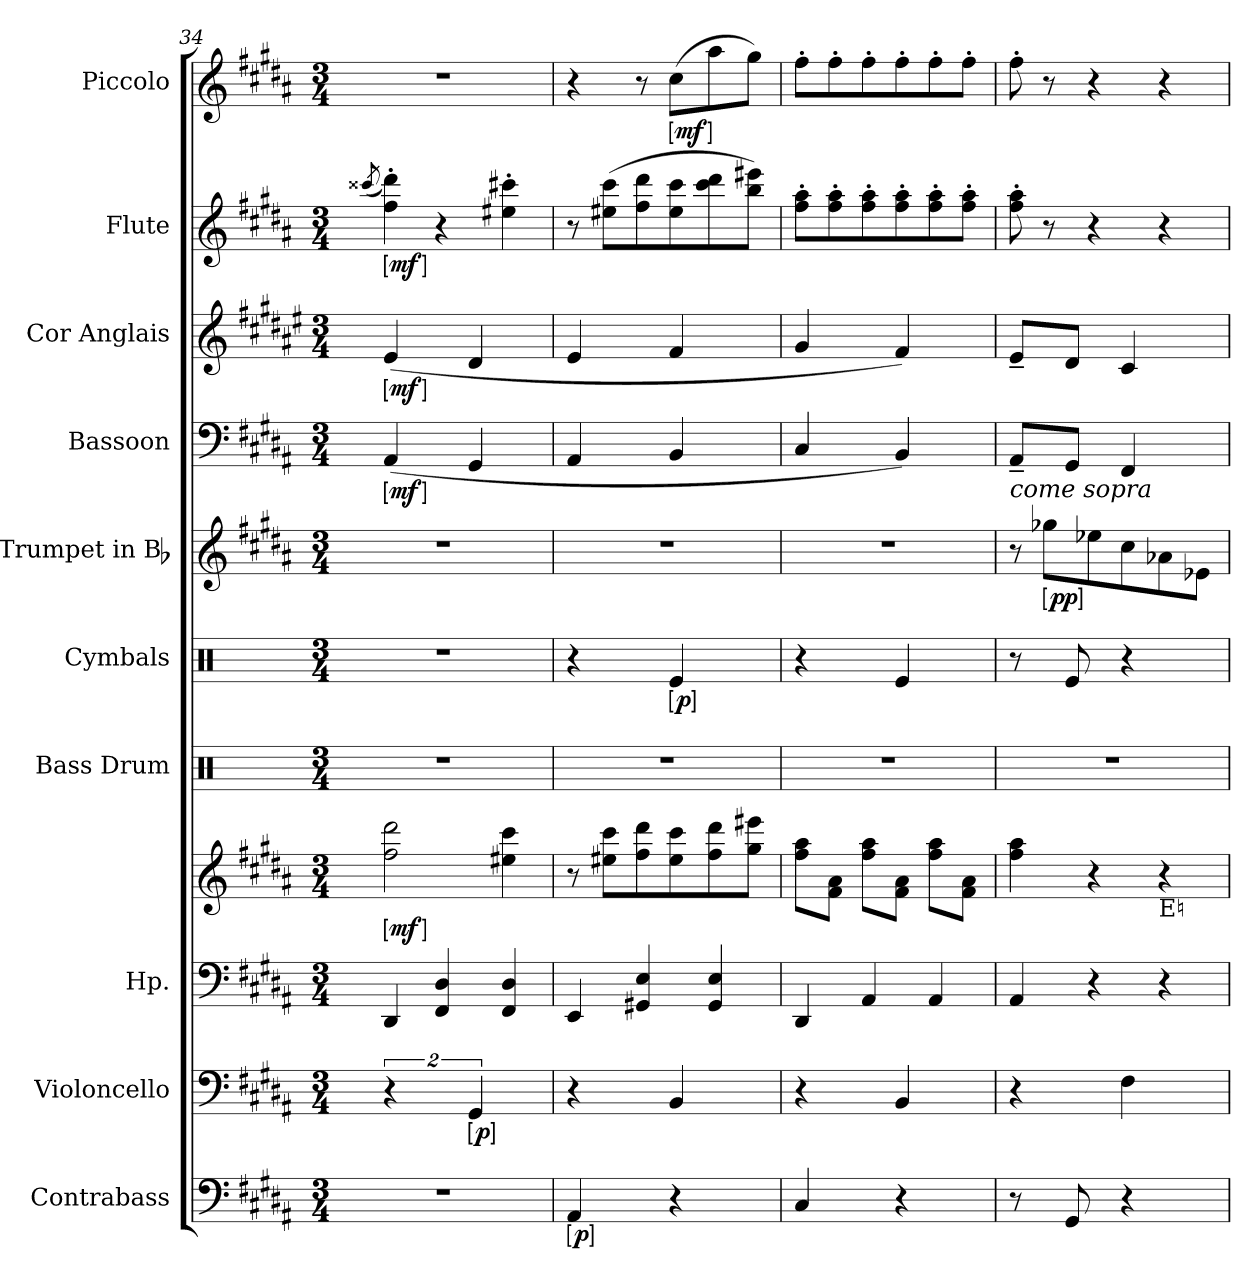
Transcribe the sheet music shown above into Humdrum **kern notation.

**kern	**dynam	**kern	**dynam	**kern	**kern	**dynam	**kern	**kern	**dynam	**kern	**dynam	**kern	**dynam	**kern	**dynam	**kern	**dynam	**kern	**dynam
*part10	*part10	*part9	*part9	*part8	*part8	*part8	*part7	*part6	*part6	*part5	*part5	*part4	*part4	*part3	*part3	*part2	*part2	*part1	*part1
*staff11	*staff11	*staff10	*staff10	*staff9	*staff8	*staff8/9	*staff7	*staff6	*staff6	*staff5	*staff5	*staff4	*staff4	*staff3	*staff3	*staff2	*staff2	*staff1	*staff1
*I"Contrabass	*	*I"Violoncello	*	*I"Hp.	*	*	*I"Bass Drum	*I"Cymbals	*	*I"Trumpet in Bb	*	*I"Bassoon	*	*I"Cor Anglais	*	*I"Flute	*	*I"Piccolo	*
*I'Cb.	*	*I'Vc.	*	*I'Hp	*	*	*I'B. D.	*I'Cym.	*	*I'Tpt.	*	*I'Bsn.	*	*I'C. A.	*	*I'Fl.	*	*I'Picc.	*
*clefF4	*	*clefF4	*	*clefF4	*clefG2	*	*clefX	*clefX	*	*clefG2	*	*clefF4	*	*clefG2	*	*clefG2	*	*clefG2	*
*ITrd7c12	*	*	*	*	*	*	*	*	*	*ITrd1c2	*	*	*	*ITrd4c7	*	*	*	*ITrd-7c-12	*
*k[f#c#g#d#a#]	*	*k[f#c#g#d#a#]	*	*k[f#c#g#d#a#]	*k[f#c#g#d#a#]	*	*	*	*	*k[f#c#g#]	*	*k[f#c#g#d#a#]	*	*k[f#c#g#d#a#]	*	*k[f#c#g#d#a#]	*	*k[f#c#g#d#a#]	*
*B:	*	*B:	*	*B:	*B:	*	*	*	*	*A:	*	*B:	*	*	*	*B:	*	*B:	*
*M3/4	*	*M3/4	*	*M3/4	*M3/4	*	*M3/4	*M3/4	*	*M3/4	*	*M3/4	*	*M3/4	*	*M3/4	*	*M3/4	*
*MM180	*	*MM180	*	*MM180	*MM180	*	*MM180	*MM180	*	*MM180	*	*MM180	*	*MM180	*	*MM180	*	*MM60	*
=34	=34	=34	=34	=34	=34	=34	=34	=34	=34	=34	=34	=34	=34	=34	=34	=34	=34	=34	=34
.	.	.	.	.	.	.	.	.	.	.	.	.	.	.	.	(>8qccc##X/	.	.	.
*	*	*	*	*	*	*	*	*	*	*	*	*Xtuplet	*	*Xtuplet	*	*	*	*	*
!	!	!	!	!	!	!LO:DY:ed=brack	!	!	!	!	!	!	!LO:DY:ed=brack	!	!LO:DY:ed=brack	!	!LO:DY:ed=brack	!	!
2.r	.	8%3r	.	4DD#	2ff# 2ddd#	mf	2.r	2.r	.	2.r	.	(8%3AA#	mf	(8%3A#	mf	4ff#' 4ddd#')	mf	2.r	.
.	.	.	.	4FF# 4D#	.	.	.	.	.	.	.	.	.	.	.	4r	.	.	.
!	!	!	!LO:DY:ed=brack	!	!	!	!	!	!	!	!	!	!	!	!	!	!	!	!
.	.	8%3GG#	p	.	.	.	.	.	.	.	.	8%3GG#	.	8%3G#	.	.	.	.	.
.	.	.	.	4FF# 4D#	4ee#X 4ccc#	.	.	.	.	.	.	.	.	.	.	4ee#X' 4ccc#X'	.	.	.
=35	=35	=35	=35	=35	=35	=35	=35	=35	=35	=35	=35	=35	=35	=35	=35	=35	=35	=35	=35
*Xtuplet	*	*Xtuplet	*	*	*	*	*	*Xtuplet	*	*	*	*	*	*	*	*	*	*	*
!	!LO:DY:ed=brack	!	!	!	!	!	!	!	!	!	!	!	!	!	!	!	!	!	!
8%3AAA#	p	8%3r	.	4EE	8r	.	2.r	8%3r	.	2.r	.	8%3AA#	.	8%3A#	.	8r	.	4r	.
.	.	.	.	.	8ee#X 8ccc#L	.	.	.	.	.	.	.	.	.	.	(8ee#X 8ccc#L	.	.	.
.	.	.	.	4GG#X 4E	8ff# 8ddd#	.	.	.	.	.	.	.	.	.	.	8ff# 8ddd#	.	8r	.
!	!	!	!	!	!	!	!	!	!LO:DY:ed=brack	!	!	!	!	!	!	!	!	!	!LO:DY:ed=brack
8%3r	.	8%3BB	.	.	8ee# 8ccc#	.	.	8%3Re/	p	.	.	8%3BB	.	8%3B	.	8ee# 8ccc#	.	(8ccc#L	mf
.	.	.	.	4GG# 4E	8ff# 8ddd#	.	.	.	.	.	.	.	.	.	.	8ccc# 8ddd#	.	8aaa#	.
.	.	.	.	.	8gg# 8eee#XJ	.	.	.	.	.	.	.	.	.	.	8bb 8eee#XJ)	.	8ggg#J)	.
=36	=36	=36	=36	=36	=36	=36	=36	=36	=36	=36	=36	=36	=36	=36	=36	=36	=36	=36	=36
8%3CC#	.	8%3r	.	4DD#	8ff# 8aa#L	.	2.r	8%3r	.	2.r	.	8%3C#	.	8%3c#	.	8ff#' 8aa#'L	.	8fff#'L	.
.	.	.	.	.	8f# 8a#J	.	.	.	.	.	.	.	.	.	.	8ff#' 8aa#'	.	8fff#'	.
.	.	.	.	4AA#	8ff# 8aa#L	.	.	.	.	.	.	.	.	.	.	8ff#' 8aa#'	.	8fff#'	.
8%3r	.	8%3BB	.	.	8f# 8a#J	.	.	8%3Re/	.	.	.	8%3BB)	.	8%3B)	.	8ff#' 8aa#'	.	8fff#'	.
.	.	.	.	4AA#	8ff# 8aa#L	.	.	.	.	.	.	.	.	.	.	8ff#' 8aa#'	.	8fff#'	.
.	.	.	.	.	8f# 8a#J	.	.	.	.	.	.	.	.	.	.	8ff#' 8aa#'J	.	8fff#'J	.
=37	=37	=37	=37	=37	=37	=37	=37	=37	=37	=37	=37	=37	=37	=37	=37	=37	=37	=37	=37
!	!	!	!	!	!	!	!	!	!	!LO:TX:a:i:t=come sopra	!	!	!	!	!	!	!	!	!
16%3r	.	8%3r	.	4AA#	4ff# 4aa#	.	2.r	16%3r	.	8r	.	16%3AA#~L	.	16%3A#~L	.	8ff#' 8aa#'	.	8fff#'	.
!	!	!	!	!	!	!	!	!	!	!	!LO:DY:ed=brack	!	!	!	!	!	!	!	!
.	.	.	.	.	.	.	.	.	.	8ff-XL	pp	.	.	.	.	8r	.	8r	.
16%3GGG#	.	.	.	.	.	.	.	16%3Re/	.	.	.	16%3GG#J	.	16%3G#J	.	.	.	.	.
.	.	.	.	4r	4r	.	.	.	.	8dd-X	.	.	.	.	.	4r	.	4r	.
8%3r	.	8%3F#	.	.	.	.	.	8%3r	.	8b	.	8%3FF#	.	8%3F#	.	.	.	.	.
!	!	!	!	!	!LO:TX:b:t=E♮	!	!	!	!	!	!	!	!	!	!	!	!	!	!
.	.	.	.	4r	4r	.	.	.	.	8g-X	.	.	.	.	.	4r	.	4r	.
.	.	.	.	.	.	.	.	.	.	8d-XJ	.	.	.	.	.	.	.	.	.
=	=	=	=	=	=	=	=	=	=	=	=	=	=	=	=	=	=	=	=
*-	*-	*-	*-	*-	*-	*-	*-	*-	*-	*-	*-	*-	*-	*-	*-	*-	*-	*-	*-
